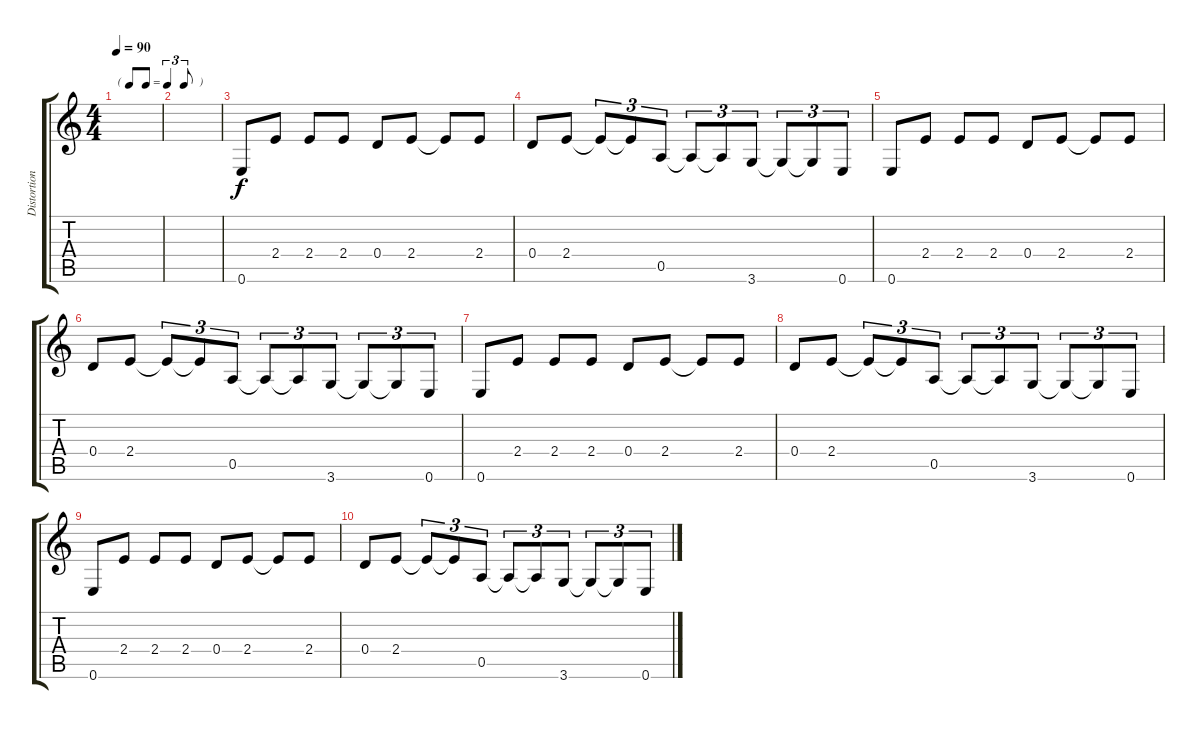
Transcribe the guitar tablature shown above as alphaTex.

\track ("Distortion Guitar #2" "Distortion") {instrument distortionguitar}
\staff {score tabs}
\tuning (E4 B3 G3 D3 A2 E2) {hide}
\ts (4 4)
\tf triplet8th
\tempo 90
\clef g2
\ks c
|
|
0.6.8 2.4.8 2.4.8 2.4.8 0.4.8 2.4.8 2.4{t}.8 2.4.8 |
0.4.8 2.4.8 2.4{t}.8{tu (3 2)} 2.4{t}.8{tu (3 2)} 0.5.8{tu (3 2)} 0.5{t}.8{tu (3 2)} 0.5{t}.8{tu (3 2)} 3.6.8{tu (3 2)} 3.6{t}.8{tu (3 2)} 3.6{t}.8{tu (3 2)} 0.6.8{tu (3 2)} |
0.6.8 2.4.8 2.4.8 2.4.8 0.4.8 2.4.8 2.4{t}.8 2.4.8 |
0.4.8 2.4.8 2.4{t}.8{tu (3 2)} 2.4{t}.8{tu (3 2)} 0.5.8{tu (3 2)} 0.5{t}.8{tu (3 2)} 0.5{t}.8{tu (3 2)} 3.6.8{tu (3 2)} 3.6{t}.8{tu (3 2)} 3.6{t}.8{tu (3 2)} 0.6.8{tu (3 2)} |
0.6.8 2.4.8 2.4.8 2.4.8 0.4.8 2.4.8 2.4{t}.8 2.4.8 |
0.4.8 2.4.8 2.4{t}.8{tu (3 2)} 2.4{t}.8{tu (3 2)} 0.5.8{tu (3 2)} 0.5{t}.8{tu (3 2)} 0.5{t}.8{tu (3 2)} 3.6.8{tu (3 2)} 3.6{t}.8{tu (3 2)} 3.6{t}.8{tu (3 2)} 0.6.8{tu (3 2)} |
0.6.8 2.4.8 2.4.8 2.4.8 0.4.8 2.4.8 2.4{t}.8 2.4.8 |
0.4.8 2.4.8 2.4{t}.8{tu (3 2)} 2.4{t}.8{tu (3 2)} 0.5.8{tu (3 2)} 0.5{t}.8{tu (3 2)} 0.5{t}.8{tu (3 2)} 3.6.8{tu (3 2)} 3.6{t}.8{tu (3 2)} 3.6{t}.8{tu (3 2)} 0.6.8{tu (3 2)}
